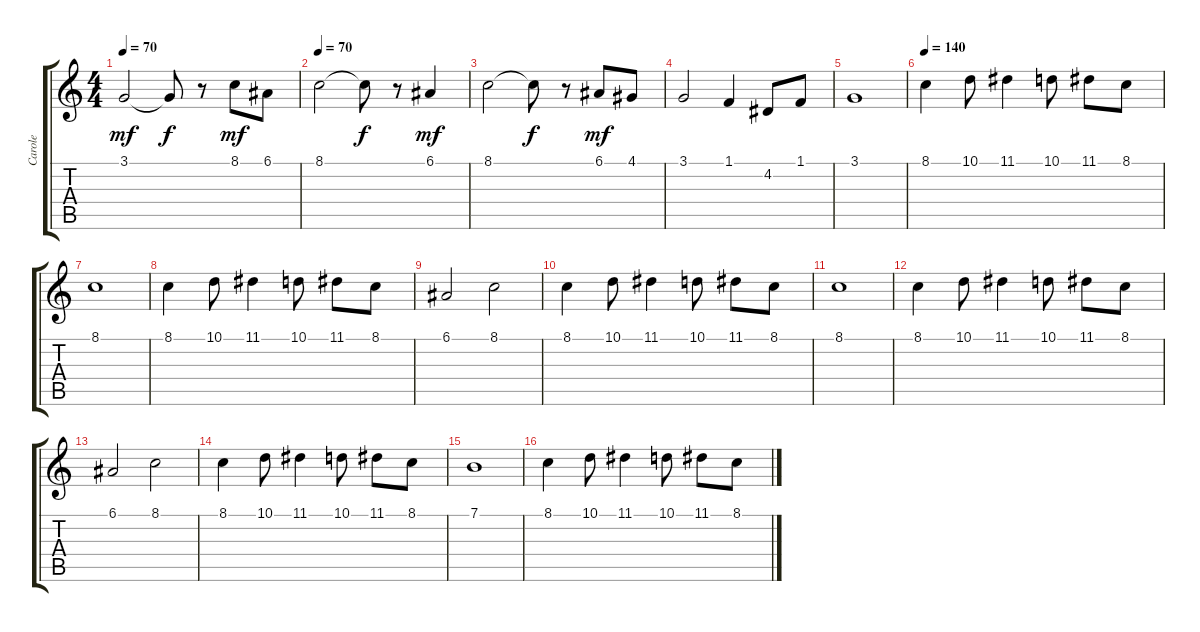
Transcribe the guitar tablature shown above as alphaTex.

\track ("Carole" "Carole") {instrument choiraahs}
\staff {score tabs}
\tuning (E4 B3 G3 D3 A2 E2) {hide}
\ts (4 4)
\tempo 70
\clef g2
\ks c
3.1.2{dy mf} 3.1{t}.8{dy f} r.8 8.1.8{dy mf} 6.1.8 |
\tempo 70
8.1.2 8.1{t}.8{dy f} r.8 6.1.4{dy mf} |
8.1.2 8.1{t}.8{dy f} r.8 6.1.8{dy mf} 4.1.8 |
3.1.2 1.1.4 4.2.8 1.1.8 |
3.1.1 |
\tempo 140
8.1.4 10.1.8 11.1.4 10.1.8 11.1.8 8.1.8 |
8.1.1 |
8.1.4 10.1.8 11.1.4 10.1.8 11.1.8 8.1.8 |
6.1.2 8.1.2 |
8.1.4 10.1.8 11.1.4 10.1.8 11.1.8 8.1.8 |
8.1.1 |
8.1.4 10.1.8 11.1.4 10.1.8 11.1.8 8.1.8 |
6.1.2 8.1.2 |
8.1.4 10.1.8 11.1.4 10.1.8 11.1.8 8.1.8 |
7.1.1 |
8.1.4 10.1.8 11.1.4 10.1.8 11.1.8 8.1.8
